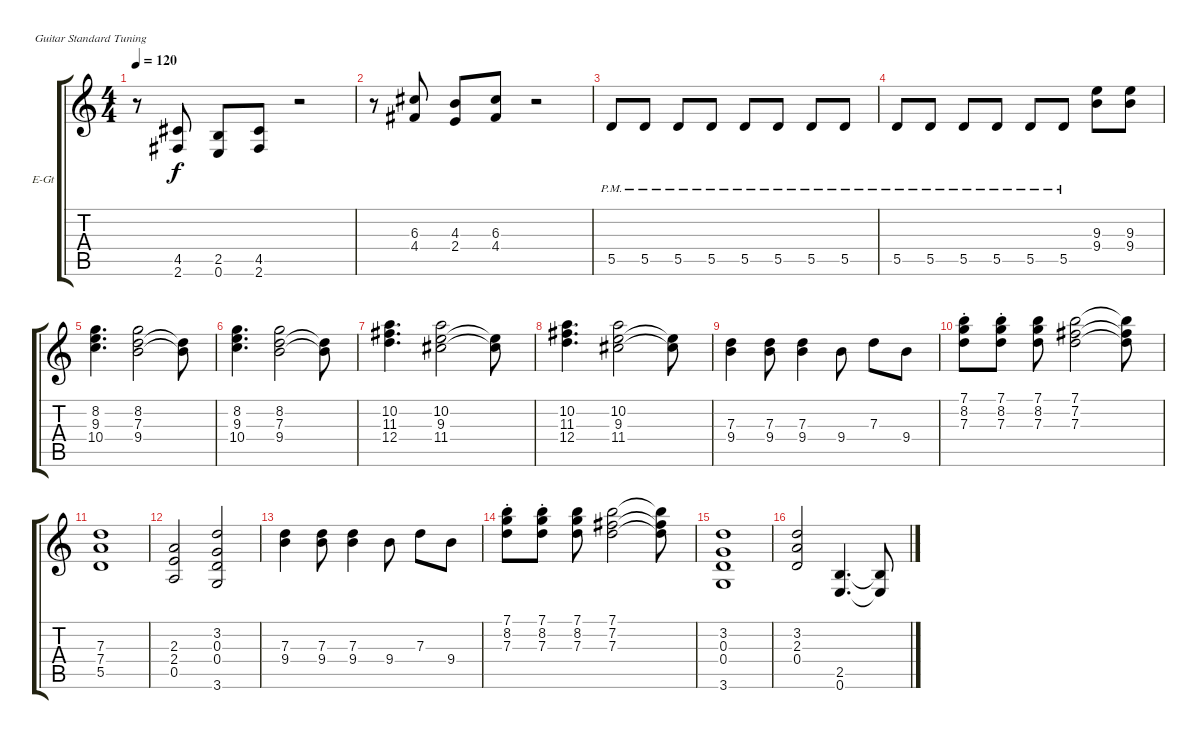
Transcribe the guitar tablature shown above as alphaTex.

\defaultSystemsLayout 4
\bracketExtendMode groupsimilarinstruments
\firstSystemTrackNameOrientation horizontal
\otherSystemsTrackNameOrientation horizontal
\track ("Rhythm Guitar" "E-Gt") {instrument distortionguitar}
\staff {score tabs}
\tuning (E4 B3 G3 D3 A2 E2)
\ts (4 4)
\tempo 120
\clef g2
\ks c
r.8{dy f} (4.5 2.6).8 (2.5 0.6).8 (4.5 2.6).8 r.2 |
r.8 (6.3 4.4).8 (4.3 2.4).8 (6.3 4.4).8 r.2 |
5.5{pm}.8 5.5{pm}.8 5.5{pm}.8 5.5{pm}.8 5.5{pm}.8 5.5{pm}.8 5.5{pm}.8 5.5{pm}.8 |
5.5{pm}.8 5.5{pm}.8 5.5{pm}.8 5.5{pm}.8 5.5{pm}.8 5.5{pm}.8 (9.3 9.4).8 (9.3 9.4).8 |
(9.3 10.4 8.2).4{d} (7.3 9.4 8.2).2 (7.3{t} 9.4{t}).8 |
(9.3 10.4 8.2).4{d} (7.3 9.4 8.2).2 (7.3{t} 9.4{t}).8 |
(11.3 12.4 10.2).4{d} (9.3 11.4 10.2).2 (9.3{t} 11.4{t}).8 |
(11.3 12.4 10.2).4{d} (9.3 11.4 10.2).2 (9.3{t} 11.4{t}).8 |
(7.3 9.4).4 (9.4 7.3).8 (7.3 9.4).4 9.4.8 7.3.8 9.4.8 |
(7.1{st} 8.2{st} 7.3{st}).8 (7.1{st} 8.2{st} 7.3{st}).8 (7.1 8.2 7.3).8 (7.1 7.2 7.3).2 (7.1{t} 7.2{t} 7.3{t}).8 |
(7.3 7.4 5.5).1 |
(2.3 2.4 0.5).2 (3.6 0.4 0.3 3.2).2 |
(7.3 9.4).4 (9.4 7.3).8 (7.3 9.4).4 9.4.8 7.3.8 9.4.8 |
(7.1{st} 8.2{st} 7.3{st}).8 (7.1{st} 8.2{st} 7.3{st}).8 (7.1 8.2 7.3).8 (7.1 7.2 7.3).2 (7.1{t} 7.2{t} 7.3{t}).8 |
(0.4 3.6 0.3 3.2).1 |
(0.4 2.3 3.2).2 (2.5 0.6).4{d} (0.6{t} 2.5{t}).8
